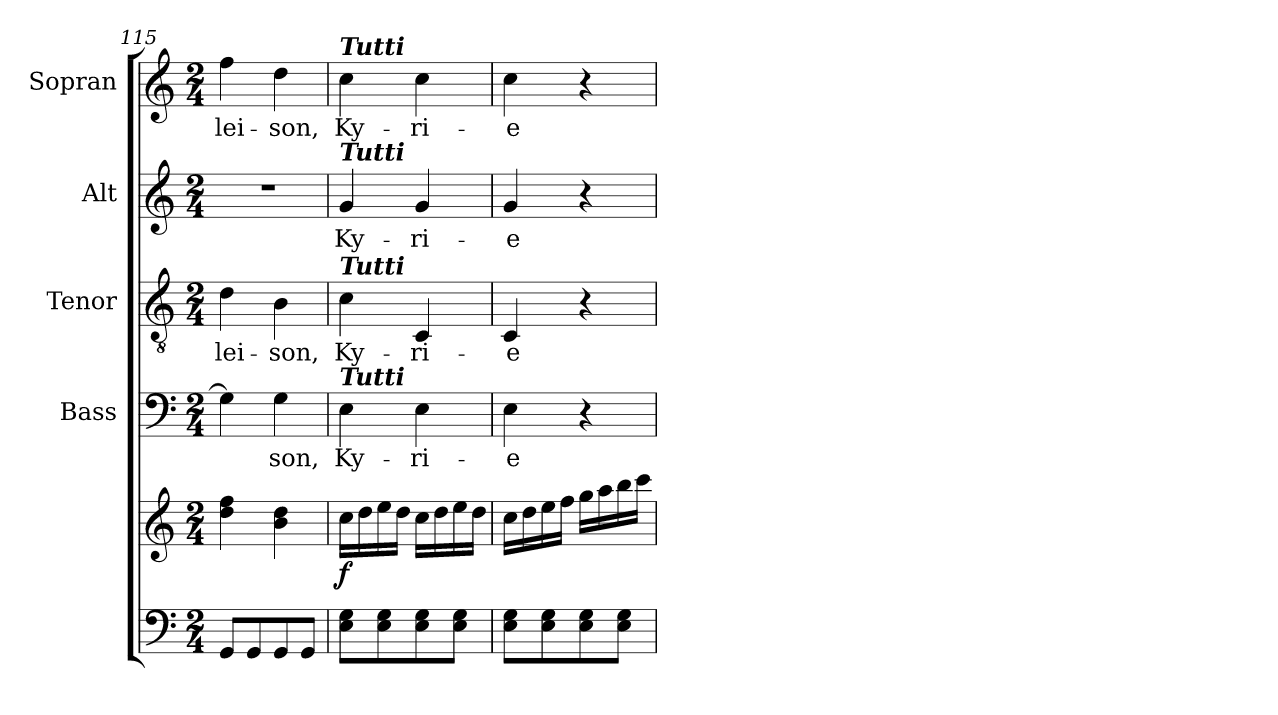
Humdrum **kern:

**kern	**kern	**dynam	**kern	**text	**kern	**text	**kern	**text	**kern	**text
*part5	*part5	*part5	*part4	*part4	*part3	*part3	*part2	*part2	*part1	*part1
*staff6	*staff5	*staff5/6	*staff4	*staff4	*staff3	*staff3	*staff2	*staff2	*staff1	*staff1
*	*	*	*I"Bass	*	*I"Tenor	*	*I"Alt	*	*I"Sopran	*
*	*	*	*I'B.	*	*I'T.	*	*I'A.	*	*I'S.	*
*clefF4	*clefG2	*	*clefF4	*	*clefGv2	*	*clefG2	*	*clefG2	*
*k[]	*k[]	*	*k[]	*	*k[]	*	*k[]	*	*k[]	*
*C:	*C:	*	*C:	*	*C:	*	*C:	*	*C:	*
*M2/4	*M2/4	*	*M2/4	*	*M2/4	*	*M2/4	*	*M2/4	*
=115	=115	=115	=115	=115	=115	=115	=115	=115	=115	=115
!	!	!	!	!	!	!LO:LY:b	!	!	!	!LO:LY:b
8GG/L	4dd\ 4ff\	.	4G\]	.	4d\	-lei-	2r	.	4ff\	-lei-
8GG/	.	.	.	.	.	.	.	.	.	.
!	!	!	!	!LO:LY:b	!	!LO:LY:b	!	!	!	!LO:LY:b
8GG/	4b\ 4dd\	.	4G\	-son,	4B\	-son,	.	.	4dd\	-son,
8GG/J	.	.	.	.	.	.	.	.	.	.
=116	=116	=116	=116	=116	=116	=116	=116	=116	=116	=116
!	!	!	!	!	!	!	!	!	!LO:TX:a:Bi:t=Tutti	!
!	!	!	!	!	!	!	!LO:TX:a:Bi:t=Tutti	!	!	!
!	!	!	!	!	!LO:TX:a:Bi:t=Tutti	!	!	!	!	!
!	!	!	!LO:TX:a:Bi:t=Tutti	!	!	!	!	!	!	!
!	!	!LO:DY:b	!	!LO:LY:b	!	!LO:LY:b	!	!LO:LY:b	!	!LO:LY:b
8E\ 8G\L	16cc\LL	f	4E\	Ky-	4c\	Ky-	4g/	Ky-	4cc\	Ky-
.	16dd\	.	.	.	.	.	.	.	.	.
8E\ 8G\	16ee\	.	.	.	.	.	.	.	.	.
.	16dd\JJ	.	.	.	.	.	.	.	.	.
!	!	!	!	!LO:LY:b	!	!LO:LY:b	!	!LO:LY:b	!	!LO:LY:b
8E\ 8G\	16cc\LL	.	4E\	-ri-	4C/	-ri-	4g/	-ri-	4cc\	-ri-
.	16dd\	.	.	.	.	.	.	.	.	.
8E\ 8G\J	16ee\	.	.	.	.	.	.	.	.	.
.	16dd\JJ	.	.	.	.	.	.	.	.	.
=117	=117	=117	=117	=117	=117	=117	=117	=117	=117	=117
!	!	!	!	!LO:LY:b	!	!LO:LY:b	!	!LO:LY:b	!	!LO:LY:b
8E\ 8G\L	16cc\LL	.	4E\	-e	4C/	-e	4g/	-e	4cc\	-e
.	16dd\	.	.	.	.	.	.	.	.	.
8E\ 8G\	16ee\	.	.	.	.	.	.	.	.	.
.	16ff\JJ	.	.	.	.	.	.	.	.	.
8E\ 8G\	16gg\LL	.	4r	.	4r	.	4r	.	4r	.
.	16aa\	.	.	.	.	.	.	.	.	.
8E\ 8G\J	16bb\	.	.	.	.	.	.	.	.	.
.	16ccc\JJ	.	.	.	.	.	.	.	.	.
=	=	=	=	=	=	=	=	=	=	=
*-	*-	*-	*-	*-	*-	*-	*-	*-	*-	*-
